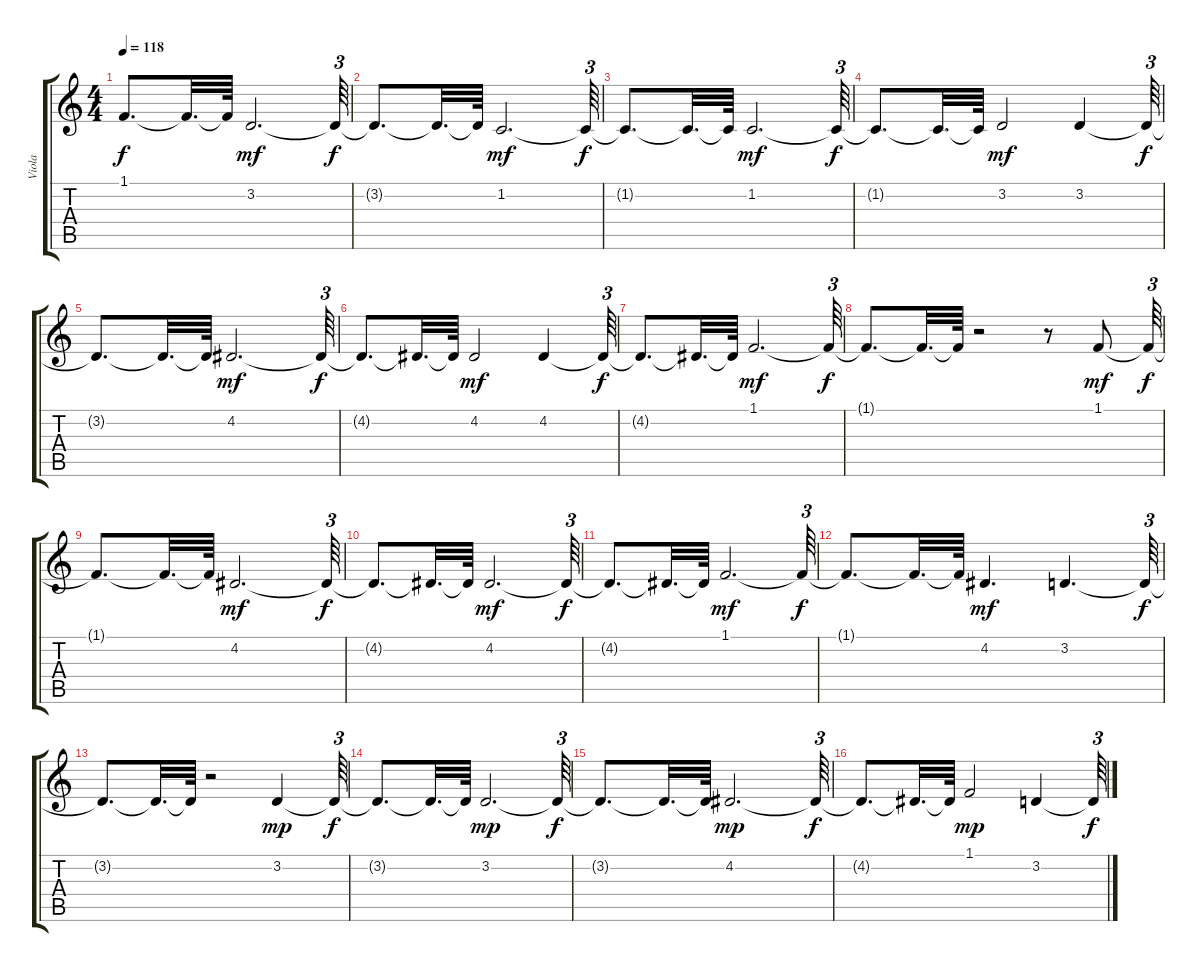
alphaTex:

\track ("Viola" "Viola") {instrument viola}
\staff {score tabs}
\tuning (E4 B3 G3 D3 A2 E2) {hide}
\ts (4 4)
\tempo 118
\clef g2
\ks c
1.1{t}.8{d dy f} 1.1{t}.32{d} 1.1{t}.64 3.2.2{d dy mf} 3.2{t}.64{tu (3 2) dy f} |
3.2{t}.8{d} 3.2{t}.32{d} 3.2{t}.64 1.2.2{d dy mf} 1.2{t}.64{tu (3 2) dy f} |
1.2{t}.8{d} 1.2{t}.32{d} 1.2{t}.64 1.2.2{d dy mf} 1.2{t}.64{tu (3 2) dy f} |
1.2{t}.8{d} 1.2{t}.32{d} 1.2{t}.64 3.2.2{dy mf} 3.2.4 3.2{t}.64{tu (3 2) dy f} |
3.2{t}.8{d} 3.2{t}.32{d} 3.2{t}.64 4.2.2{d dy mf} 4.2{t}.64{tu (3 2) dy f} |
4.2{t}.8{d} 4.2{t}.32{d} 4.2{t}.64 4.2.2{dy mf} 4.2.4 4.2{t}.64{tu (3 2) dy f} |
4.2{t}.8{d} 4.2{t}.32{d} 4.2{t}.64 1.1.2{d dy mf} 1.1{t}.64{tu (3 2) dy f} |
1.1{t}.8{d} 1.1{t}.32{d} 1.1{t}.64 r.2 r.8 1.1.8{dy mf} 1.1{t}.64{tu (3 2) dy f} |
1.1{t}.8{d} 1.1{t}.32{d} 1.1{t}.64 4.2.2{d dy mf} 4.2{t}.64{tu (3 2) dy f} |
4.2{t}.8{d} 4.2{t}.32{d} 4.2{t}.64 4.2.2{d dy mf} 4.2{t}.64{tu (3 2) dy f} |
4.2{t}.8{d} 4.2{t}.32{d} 4.2{t}.64 1.1.2{d dy mf} 1.1{t}.64{tu (3 2) dy f} |
1.1{t}.8{d} 1.1{t}.32{d} 1.1{t}.64 4.2.4{d dy mf} 3.2.4{d} 3.2{t}.64{tu (3 2) dy f} |
3.2{t}.8{d} 3.2{t}.32{d} 3.2{t}.64 r.2 3.2.4{dy mp} 3.2{t}.64{tu (3 2) dy f} |
3.2{t}.8{d} 3.2{t}.32{d} 3.2{t}.64 3.2.2{d dy mp} 3.2{t}.64{tu (3 2) dy f} |
3.2{t}.8{d} 3.2{t}.32{d} 3.2{t}.64 4.2.2{d dy mp} 4.2{t}.64{tu (3 2) dy f} |
4.2{t}.8{d} 4.2{t}.32{d} 4.2{t}.64 1.1.2{dy mp} 3.2.4 3.2{t}.64{tu (3 2) dy f}
